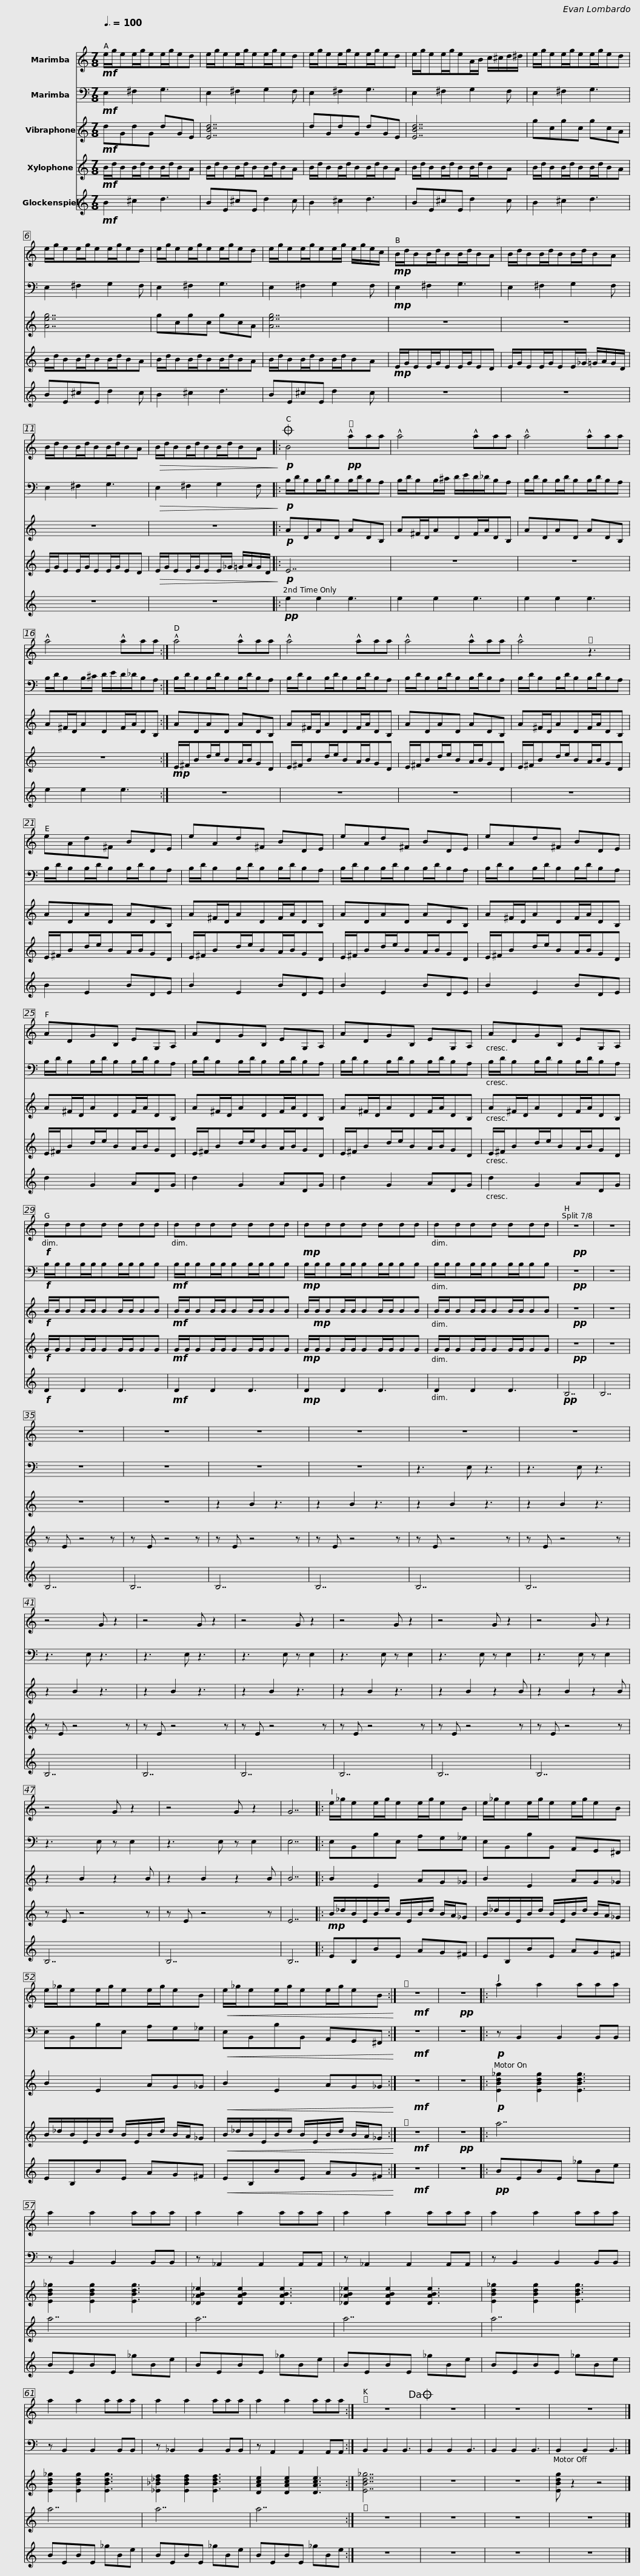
X:1
%%score 1 2 3 4 5
L:1/8
Q:3/8=100
M:7/8
I:linebreak $
K:C
V:1 treble
V:2 bass
V:3 treble
V:4 treble transpose=12
V:5 treble transpose=24
V:1
!mf! e/g/ee/g/ee/g/ed | e/g/ee/g/ee/g/ed | e/g/ee/g/ee/g/ed |$ e/g/ee/g/eA/B/ c/^c/d/^d/ | e/g/ee/g/ee/g/ed | %5
 e/g/ee/g/ee/g/ed | e/g/ee/g/ee/g/ed |$ e/g/ee/g/ee/g/ e/g/e/c/ |!mp! B/d/BB/d/BB/d/BA | B/d/BB/d/BB/d/BA | %10
 B/d/BB/d/BB/d/BA |$!>(! B/d/BB/d/BB/d/BA!>)! |:O!p! B4!pp! !^!aaa | !^!a4 !^!aaa |$ !^!a4 !^!aaa | %15
 !^!a4 !^!aaa :| !^!a4 !^!aaa |$ !^!a4 !^!aaa | !^!a4 !^!aaa | !^!a4 z3 |$ %20
 eAd^F BDE | eAd^F BDE | eAd^F BDE |$ eAd^F BDE | ADGB, EG,A, | %25
 ADGB, EG,A, |$ ADGB, EG,A, | ADGB, EG,A, |!f! dddd ddd | dddd ddd |$ %30
!mp! dddd ddd | dddd ddd |!pp! z7 | z7 | z7 | %35
 z7 | z7 |$ z7 | z7 | z7 | %40
 z4 G z2 | z4 G z2 | z4 G z2 |$ z4 G z2 | z4 G z2 | %45
 z4 G z2 | z4 G z2 | z4 G z2 | G7 |:$ e/_g/ee/g/ee/g/eB | %50
 e/_g/ee/g/ee/g/eB | e/_g/ee/g/ee/g/eB |$!<(! e/_g/ee/g/ee/g/eB!<)! :|!mf! z7 |!pp! z7 |: %55
 a2 a2 aaa | a2 a2 aaa | a2 a2 aaa |$ a2 a2 aaa | a2 a2 aaa | %60
 a2 a2 aaa | a2 a2 aaa | a2 a2 aaa :|$ z7!dacoda! | z7 | %65
 z7 | z7 |] %67
V:2
!mf! E,2 ^F,2 G,3 | E,2 ^F,2 G,2 F, | E,2 ^F,2 G,3 |$ E,2 ^F,2 G,2 F, | E,2 ^F,2 G,3 | %5
 E,2 ^F,2 G,2 F, | E,2 ^F,2 G,3 |$ E,2 ^F,2 G,2 F, |!mp! E,2 ^F,2 G,3 | E,2 ^F,2 G,2 F, | %10
 E,2 ^F,2 G,3 |$!>(! E,2 ^F,2 G,2 F,!>)! |:!p! B,/D/B,B,/D/B,B,/D/B,A, | B,/D/B,B,/^C/ D/E/D/_D/B,A, |$ B,/D/B,B,/D/B,B,/D/B,A, | %15
 B,/D/B,B,/^C/ D/E/D/_D/B,A, :| B,/D/B,B,/D/B,B,/D/B,A, |$ B,/D/B,B,/D/B,B,/D/B,A, | B,/D/B,B,/D/B,B,/D/B,A, | B,/D/B,B,/D/B,B,/D/B,A, |$ %20
 B,/D/B,B,/D/B,B,/D/B,A, | B,/D/B,B,/D/B,B,/D/B,A, | B,/D/B,B,/D/B,B,/D/B,A, |$ B,/D/B,B,/D/B,B,/D/B,A, | B,/D/B,B,/D/B,B,/D/B,A, | %25
 B,/D/B,B,/D/B,B,/D/B,A, |$ B,/D/B,B,/D/B,B,/D/B,A, | B,/D/B,B,/D/B,B,/D/B,A, |!f! B,/B,/B,B,/B,/B,B,/B,/B,B, |!mf! B,/B,/B,B,/B,/B,B,/B,/B,B, |$ %30
!mp! B,/B,/B,B,/B,/B,B,/B,/B,B, | B,/B,/B,B,/B,/B,B,/B,/B,B, |!pp! z7 | z7 | z7 | %35
 z7 | z7 |$ z7 | z3 E, z3 | z3 E, z3 | %40
 z3 E, z3 | z3 E, z3 | z3 E, z E,2 |$ z3 E, z E,2 | z3 E, z E,2 | %45
 z3 E, z E,2 | z3 E, z E,2 | z3 E, z E,2 | E,7 |:$ E,B,,B,E, A,G,_G, | %50
 E,B,,B,B,, A,,G,,^F,, | E,B,,B,E, A,G,_G, |$!<(! E,B,,B,B,, A,,G,,^F,,!<)! :|!mf! z7 | z7 |: %55
!p! z B,,2 B,,2 B,,B,, | z B,,2 B,,2 B,,B,, | z _A,,2 A,,2 A,,A,, |$ z _A,,2 A,,2 A,,A,, | z B,,2 B,,2 B,,B,, | %60
 z B,,2 B,,2 B,,B,, | z _B,,2 B,,2 B,,B,, | z A,,2 A,,2 A,,A,, :|$ B,,2 B,,2 B,,3 | B,,2 B,,2 B,,3 | %65
 B,,2 B,,2 B,,3 | B,,2 B,,2 B,,3 |] %67
V:3
!mf! dGdG dGE | [EBd]7 | dGdG dGE |$ [EBd]7 | gcgc gcA | %5
 [Aeg]7 | gcgc gcA |$ [Aeg]7 | z7 | z7 | %10
 z7 |$ z7 |:!p! ADAD ADB, | A^F/D/ADF/A/DB, |$ ADAD ADB, | %15
 A^F/D/ADF/A/DB, :| ADAD ADB, |$ A^F/D/ADF/A/DB, | ADAD ADB, | A^F/D/ADF/A/DB, |$ %20
 ADAD ADB, | A^F/D/ADF/A/DB, | ADAD ADB, |$ A^F/D/ADF/A/DB, | A^F/D/ADF/A/DB, | %25
 A^F/D/ADF/A/DB, |$ A^F/D/ADF/A/DB, | A^F/D/ADF/A/DB, |!f! B/B/BB/B/BB/B/BB |!mf! B/B/BB/B/BB/B/BB |$ %30
 B/!mp!B/BB/B/BB/B/BB | B/B/BB/B/BB/B/BB |!pp! z7 | z7 | z7 | %35
 z7 | z2 B2 z3 |$ z2 B2 z3 | z2 B2 z3 | z2 B2 z3 | %40
 z2 B2 z3 | z2 B2 z3 | z2 B2 z3 |$ z2 B2 z3 | z2 B2 z2 B | %45
 z2 B2 z2 B | z2 B2 z2 B | z2 B2 z2 B | B7 |:$ B2 E2 AG_G | %50
 B2 E2 AG_G | B2 E2 AG_G |$!<(! B2 E2 AG_G!<)! :|!mf! z7 | z7 |: %55
!p! [EBd_g]2 [EBdg]2 [EBdg]3 | [EBd_g]2 [EBdg]2 [EBdg]3 | [_D_AB_e]2 [DABe]2 [DABe]3 |$ [_D_AB_e]2 [DABe]2 [DABe]3 | [EBd_g]2 [EBdg]2 [EBdg]3 | %60
 [EBd_g]2 [EBdg]2 [EBdg]3 | [_E_B_df]2 [EBdf]2 [EBdf]3 | [DAce]2 [DAce]2 [DAce]3 :|$ [EBd_g]7- | z7 | %65
 z7 | [EBdg] z2 z4 |] %67
V:4
!mf! B/d/BB/d/BB/d/BA | B/d/BB/d/BB/d/BA | B/d/BB/d/BB/d/BA |$ B/d/BB/d/BB/d/BA | B/d/BB/d/BB/d/BA | %5
 B/d/BB/d/BB/d/BA | B/d/BB/d/BB/d/BA |$ B/d/BB/d/BB/d/BA |!mp! E/G/EE/G/EE/G/ED | E/G/EE/G/EE/_G/ =G/A/G/D/ | %10
 E/G/EE/G/EE/G/ED |$!>(! E/G/EE/G/EE/_G/ =G/A/G/D/!>)! |:!p! E7 | z7 |$ z7 | %15
 z7 :|!mp! E/^F/Bd/e/BA/B/GD |$ E/^F/Bd/e/BA/B/GD | E/^F/Bd/e/BA/B/GD | E/^F/Bd/e/BA/B/GD |$ %20
 E/^F/Bd/e/BA/B/GD | E/^F/Bd/e/BA/B/GD | E/^F/Bd/e/BA/B/GD |$ E/^F/Bd/e/BA/B/GD | E/^F/Bd/e/BA/B/GD | %25
 E/^F/Bd/e/BA/B/GD |$ E/^F/Bd/e/BA/B/GD | E/^F/Bd/e/BA/B/GD |!f! G/G/GG/G/GG/G/GG |!mf! G/G/GG/G/GG/G/GG |$ %30
!mp! G/G/GG/G/GG/G/GG | G/G/GG/G/GG/G/GG |!pp! z7 | z7 | z E z4 z | %35
 z E z4 z | z E z4 z |$ z E z4 z | z E z4 z | z E z4 z | %40
 z E z4 z | z E z4 z | z E z4 z |$ z E z4 z | z E z4 z | %45
 z E z4 z | z E z4 z | z E z4 z | E7 |:$!mp! B/_d/B/E/B/d/ B/E/B/d/ B/A/_G | %50
 B/_d/B/E/B/d/ B/E/B/d/ B/A/_G | B/_d/B/E/B/d/ B/E/B/d/ B/A/_G |$!<(! B/_d/B/E/B/d/ B/E/B/d/ B/A/_G!<)! :|!mf! z7 |!pp! z7 |: %55
 a7 | a7 | a7 |$ a7 | a7 | %60
 a7 | a7 | a7 :|$ z7 | z7 | %65
 z7 | z7 |] %67
V:5
!mf! B2 ^c2 d3 | BE^cE d2 c | B2 ^c2 d3 |$ BE^cE d2 c | B2 ^c2 d3 | %5
 BE^cE d2 c | B2 ^c2 d3 |$ BE^cE d2 c | z7 | z7 | %10
 z7 |$ z7 |:!pp! e2 e2 e3 | e2 e2 e3 |$ e2 e2 e3 | %15
 e2 e2 e3 :| z7 |$ z7 | z7 | z7 |$ %20
 B2 E2 BDE | B2 E2 BDE | B2 E2 BDE |$ B2 E2 BDE | d2 G2 ADG | %25
 d2 G2 ADG |$ d2 G2 ADG | d2 G2 ADG |!f! D2 D2 D3 |!mf! D2 D2 D3 |$ %30
!mp! D2 D2 D3 | D2 D2 D3 |!pp! B,7 | B,7 | B,7 | %35
 B,7 | B,7 |$ B,7 | B,7 | B,7 | %40
 B,7 | B,7 | B,7 |$ B,7 | B,7 | %45
 B,7 | B,7 | B,7 | B,7 |:$ EB,BE AG^F | %50
 EB,BE AG^F | EB,BE AG^F |$!<(! EB,BE AG^F!<)! :|!mf! z7 | z7 |: %55
!pp! BEBE _gBe | BEBE _gBe | BEBE _gBe |$ BEBE _gBe | BEBE _gBe | %60
 BEBE _gBe | BEBE _gBe | BEBE _gBe :|$ z7 | z7 | %65
 z7 | z7 |] %67
